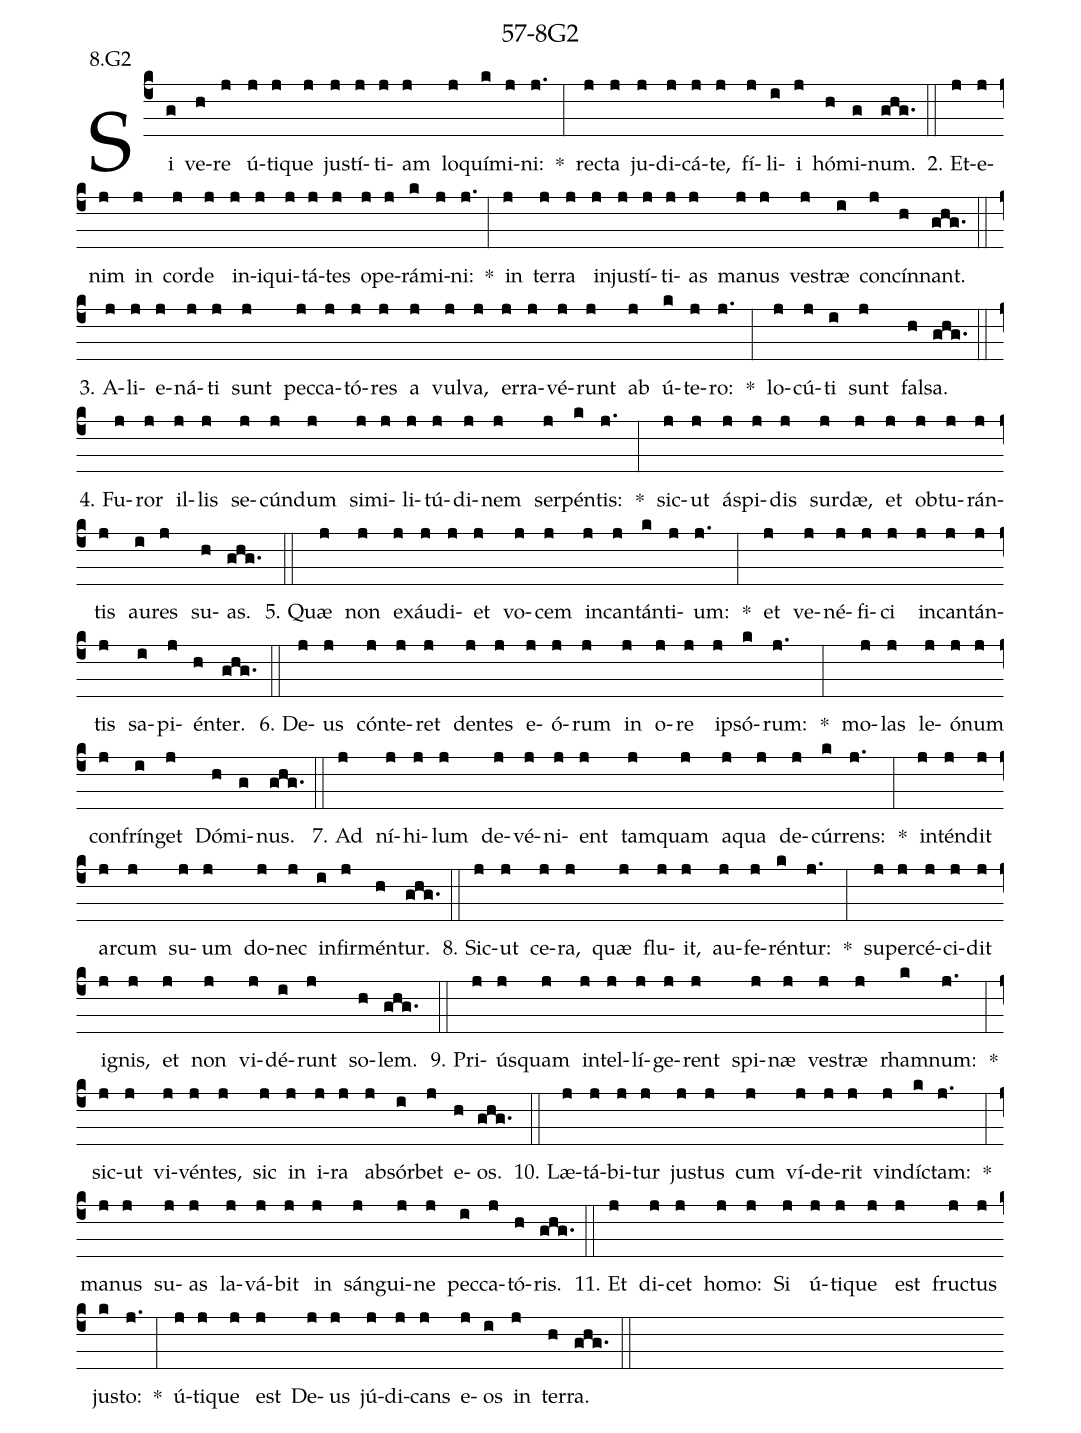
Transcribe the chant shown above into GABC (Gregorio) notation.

name: 57-8G2;
annotation: 8.G2;
%%
(c4)Si(g) ve(h)re(j) ú(j)ti(j)que(j) jus(j)tí(j)ti(j)am(j) lo(j)quí(k)mi(j)ni:(j.) *(:) rec(j)ta(j) ju(j)di(j)cá(j)te,(j) fí(j)li(i)i(j) hó(h)mi(g)num.(ghg.) (::)
2. Et(j)e(j)nim(j) in(j) cor(j)de(j) in(j)i(j)qui(j)tá(j)tes(j) o(j)pe(j)rá(k)mi(j)ni:(j.) *(:) in(j) ter(j)ra(j) in(j)jus(j)tí(j)ti(j)as(j) ma(j)nus(j) ves(j)træ(i) con(j)cín(h)nant.(ghg.) (::)
3. A(j)li(j)e(j)ná(j)ti(j) sunt(j) pec(j)ca(j)tó(j)res(j) a(j) vul(j)va,(j) er(j)ra(j)vé(j)runt(j) ab(j) ú(k)te(j)ro:(j.) *(:) lo(j)cú(j)ti(i) sunt(j) fal(h)sa.(ghg.) (::)
4. Fu(j)ror(j) il(j)lis(j) se(j)cún(j)dum(j) si(j)mi(j)li(j)tú(j)di(j)nem(j) ser(j)pén(k)tis:(j.) *(:) sic(j)ut(j) ás(j)pi(j)dis(j) sur(j)dæ,(j) et(j) ob(j)tu(j)rán(j)tis(j) au(i)res(j) su(h)as.(ghg.) (::)
5. Quæ(j) non(j) ex(j)áu(j)di(j)et(j) vo(j)cem(j) in(j)can(j)tán(k)ti(j)um:(j.) *(:) et(j) ve(j)né(j)fi(j)ci(j) in(j)can(j)tán(j)tis(j) sa(i)pi(j)én(h)ter.(ghg.) (::)
6. De(j)us(j) cón(j)te(j)ret(j) den(j)tes(j) e(j)ó(j)rum(j) in(j) o(j)re(j) ip(j)só(k)rum:(j.) *(:) mo(j)las(j) le(j)ó(j)num(j) con(j)frín(i)get(j) Dó(h)mi(g)nus.(ghg.) (::)
7. Ad(j) ní(j)hi(j)lum(j) de(j)vé(j)ni(j)ent(j) tam(j)quam(j) a(j)qua(j) de(j)cúr(k)rens:(j.) *(:) in(j)tén(j)dit(j) ar(j)cum(j) su(j)um(j) do(j)nec(j) in(i)fir(j)mén(h)tur.(ghg.) (::)
8. Sic(j)ut(j) ce(j)ra,(j) quæ(j) flu(j)it,(j) au(j)fe(j)rén(k)tur:(j.) *(:) su(j)per(j)cé(j)ci(j)dit(j) i(j)gnis,(j) et(j) non(j) vi(j)dé(i)runt(j) so(h)lem.(ghg.) (::)
9. Pri(j)ús(j)quam(j) in(j)tel(j)lí(j)ge(j)rent(j) spi(j)næ(j) ves(j)træ(j) rham(k)num:(j.) *(:) sic(j)ut(j) vi(j)vén(j)tes,(j) sic(j) in(j) i(j)ra(j) ab(j)sór(i)bet(j) e(h)os.(ghg.) (::)
10. Læ(j)tá(j)bi(j)tur(j) jus(j)tus(j) cum(j) ví(j)de(j)rit(j) vin(j)díc(k)tam:(j.) *(:) ma(j)nus(j) su(j)as(j) la(j)vá(j)bit(j) in(j) sán(j)gui(j)ne(j) pec(i)ca(j)tó(h)ris.(ghg.) (::)
11. Et(j) di(j)cet(j) ho(j)mo:(j) Si(j) ú(j)ti(j)que(j) est(j) fruc(j)tus(j) jus(k)to:(j.) *(:) ú(j)ti(j)que(j) est(j) De(j)us(j) jú(j)di(j)cans(j) e(j)os(i) in(j) ter(h)ra.(ghg.) (::)
